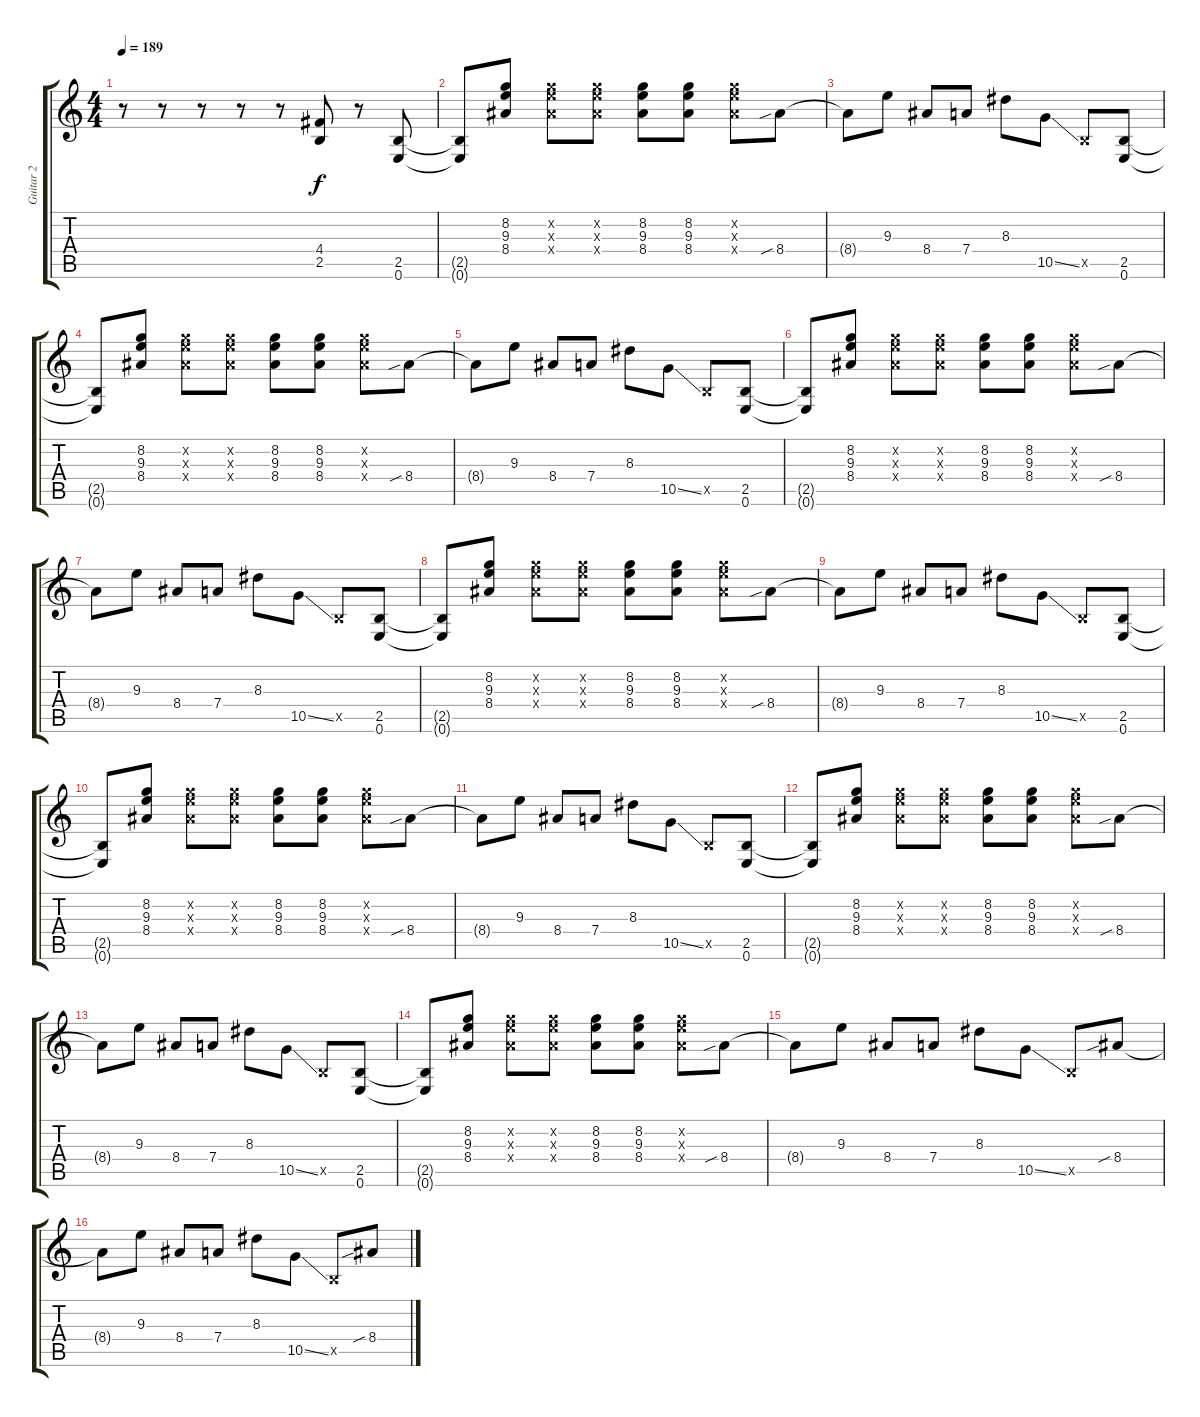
\track ("Guitar 2" "Guitar 2") {instrument overdrivenguitar}
\staff {score tabs}
\tuning (E4 B3 G3 D3 A2 E2) {hide}
\ts (4 4)
\tempo 189
\clef g2
\ks c
r.8{dy f} r.8 r.8 r.8 r.8 (4.4 2.5).8 r.8 (2.5 0.6).8 |
(2.5{t} 0.6{t}).8 (8.2 9.3 8.4).8 (8.2{x} 9.3{x} 8.4{x}).8 (8.2{x} 9.3{x} 8.4{x}).8 (8.2 9.3 8.4).8 (8.2 9.3 8.4).8 (8.2{x} 9.3{x} 8.4{x}).8 8.4{sib}.8 |
8.4{t}.8 9.3.8 8.4.8 7.4.8 8.3.8 10.5{ss}.8 2.5{x}.8 (2.5 0.6).8 |
(2.5{t} 0.6{t}).8 (8.2 9.3 8.4).8 (8.2{x} 9.3{x} 8.4{x}).8 (8.2{x} 9.3{x} 8.4{x}).8 (8.2 9.3 8.4).8 (8.2 9.3 8.4).8 (8.2{x} 9.3{x} 8.4{x}).8 8.4{sib}.8 |
8.4{t}.8 9.3.8 8.4.8 7.4.8 8.3.8 10.5{ss}.8 2.5{x}.8 (2.5 0.6).8 |
(2.5{t} 0.6{t}).8 (8.2 9.3 8.4).8 (8.2{x} 9.3{x} 8.4{x}).8 (8.2{x} 9.3{x} 8.4{x}).8 (8.2 9.3 8.4).8 (8.2 9.3 8.4).8 (8.2{x} 9.3{x} 8.4{x}).8 8.4{sib}.8 |
8.4{t}.8 9.3.8 8.4.8 7.4.8 8.3.8 10.5{ss}.8 2.5{x}.8 (2.5 0.6).8 |
(2.5{t} 0.6{t}).8 (8.2 9.3 8.4).8 (8.2{x} 9.3{x} 8.4{x}).8 (8.2{x} 9.3{x} 8.4{x}).8 (8.2 9.3 8.4).8 (8.2 9.3 8.4).8 (8.2{x} 9.3{x} 8.4{x}).8 8.4{sib}.8 |
8.4{t}.8 9.3.8 8.4.8 7.4.8 8.3.8 10.5{ss}.8 2.5{x}.8 (2.5 0.6).8 |
(2.5{t} 0.6{t}).8 (8.2 9.3 8.4).8 (8.2{x} 9.3{x} 8.4{x}).8 (8.2{x} 9.3{x} 8.4{x}).8 (8.2 9.3 8.4).8 (8.2 9.3 8.4).8 (8.2{x} 9.3{x} 8.4{x}).8 8.4{sib}.8 |
8.4{t}.8 9.3.8 8.4.8 7.4.8 8.3.8 10.5{ss}.8 2.5{x}.8 (2.5 0.6).8 |
(2.5{t} 0.6{t}).8 (8.2 9.3 8.4).8 (8.2{x} 9.3{x} 8.4{x}).8 (8.2{x} 9.3{x} 8.4{x}).8 (8.2 9.3 8.4).8 (8.2 9.3 8.4).8 (8.2{x} 9.3{x} 8.4{x}).8 8.4{sib}.8 |
8.4{t}.8 9.3.8 8.4.8 7.4.8 8.3.8 10.5{ss}.8 2.5{x}.8 (2.5 0.6).8 |
(2.5{t} 0.6{t}).8 (8.2 9.3 8.4).8 (8.2{x} 9.3{x} 8.4{x}).8 (8.2{x} 9.3{x} 8.4{x}).8 (8.2 9.3 8.4).8 (8.2 9.3 8.4).8 (8.2{x} 9.3{x} 8.4{x}).8 8.4{sib}.8 |
8.4{t}.8 9.3.8 8.4.8 7.4.8 8.3.8 10.5{ss}.8 2.5{x}.8 8.4{sib}.8 |
8.4{t}.8 9.3.8 8.4.8 7.4.8 8.3.8 10.5{ss}.8 2.5{x}.8 8.4{sib}.8
